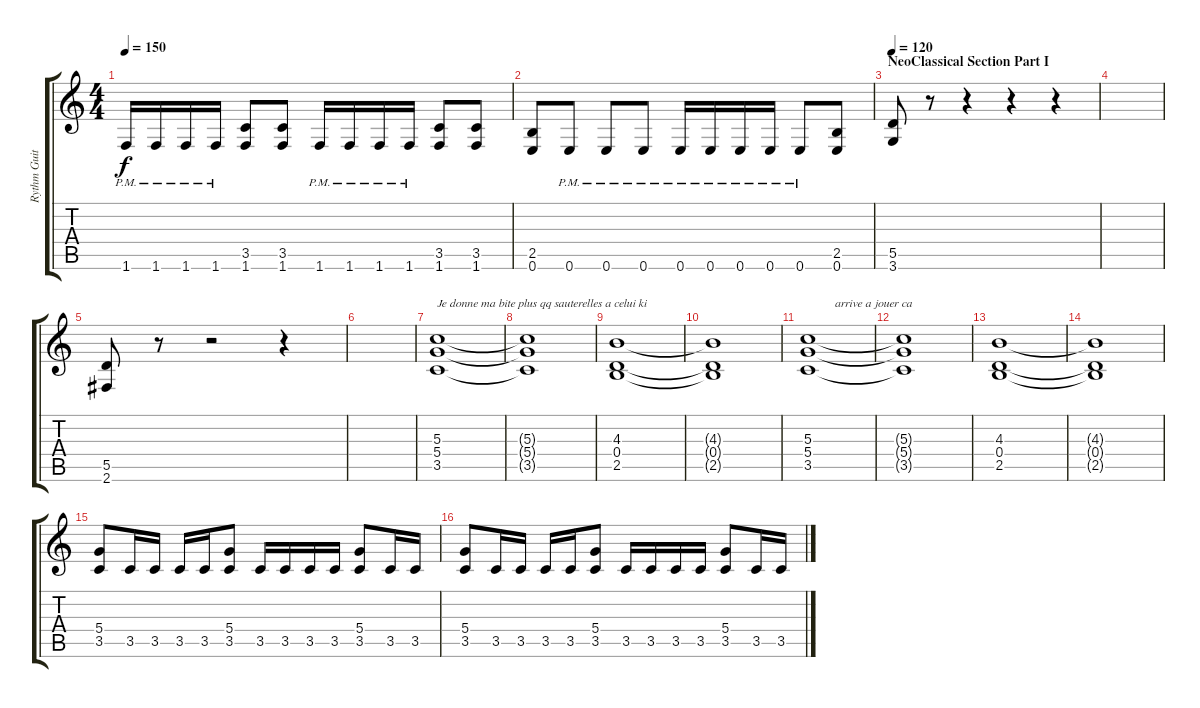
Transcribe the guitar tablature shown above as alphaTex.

\track ("Rythm Guitars" "Rythm Guit") {instrument distortionguitar}
\staff {score tabs}
\tuning (E4 B3 G3 D3 A2 E2) {hide}
\ts (4 4)
\tempo 150
\clef g2
\ks c
1.6{pm}.16{dy f} 1.6{pm}.16 1.6{pm}.16 1.6{pm}.16 (3.5 1.6).8 (3.5 1.6).8 1.6{pm}.16 1.6{pm}.16 1.6{pm}.16 1.6{pm}.16 (3.5 1.6).8 (3.5 1.6).8 |
(2.5 0.6).8 0.6{pm}.8 0.6{pm}.8 0.6{pm}.8 0.6{pm}.16 0.6{pm}.16 0.6{pm}.16 0.6{pm}.16 0.6{pm}.8 (2.5 0.6).8 |
\section ("" "NeoClassical Section Part I")
\tempo 120
(5.5 3.6).8 r.8 r.4 r.4 r.4 |
|
(5.5 2.6).8 r.8 r.2 r.4 |
|
(5.3 5.4 3.5).1{txt "Je donne ma bite plus qq sauterelles a celui ki " volume 9} |
(5.3{t} 5.4{t} 3.5{t}).1 |
(4.3 0.4 2.5).1 |
(4.3{t} 0.4{t} 2.5{t}).1 |
(5.3 5.4 3.5).1{txt "         arrive a jouer ca"} |
(5.3{t} 5.4{t} 3.5{t}).1 |
(4.3 0.4 2.5).1 |
(4.3{t} 0.4{t} 2.5{t}).1 |
(5.4 3.5).8{volume 13} 3.5.16 3.5.16 3.5.16 3.5.16 (5.4 3.5).8 3.5.16 3.5.16 3.5.16 3.5.16 (5.4 3.5).8 3.5.16 3.5.16 |
(5.4 3.5).8 3.5.16 3.5.16 3.5.16 3.5.16 (5.4 3.5).8 3.5.16 3.5.16 3.5.16 3.5.16 (5.4 3.5).8 3.5.16 3.5.16
